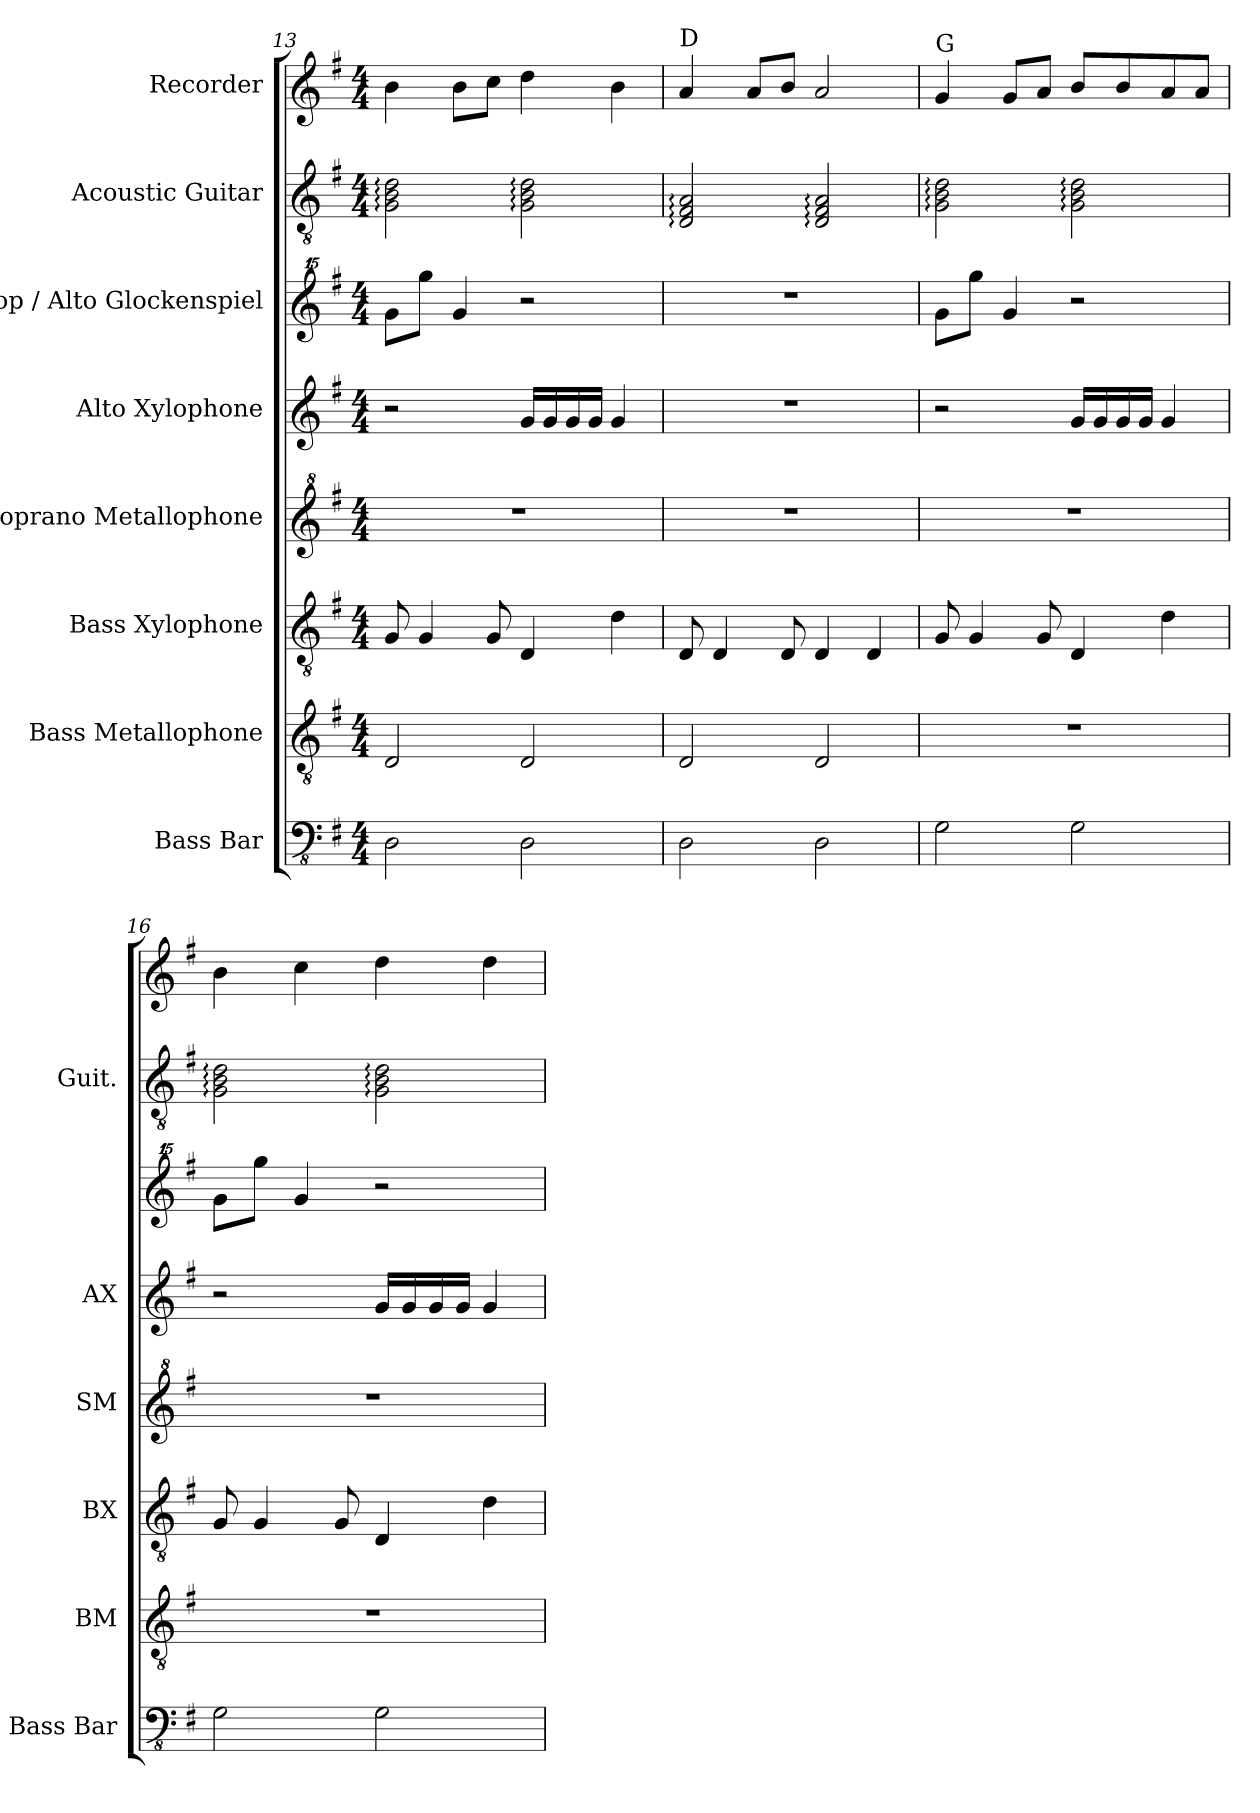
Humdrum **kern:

**kern	**kern	**kern	**kern	**kern	**kern	**kern	**kern
*part8	*part7	*part6	*part5	*part4	*part3	*part2	*part1
*staff8	*staff7	*staff6	*staff5	*staff4	*staff3	*staff2	*staff1
*I"Bass Bar	*I"Bass Metallophone	*I"Bass Xylophone	*I"Soprano Metallophone	*I"Alto Xylophone	*I"Sop / Alto Glockenspiel	*I"Acoustic Guitar	*I"Recorder
*I'Bass Bar	*I'BM	*I'BX	*I'SM	*I'AX	*	*I'Guit.	*
*clefFv4	*clefGv2	*clefGv2	*clefG^2	*clefG2	*clefG^^2	*clefGv2	*clefG2
*k[f#]	*k[f#]	*k[f#]	*k[f#]	*k[f#]	*k[f#]	*k[f#]	*k[f#]
*M4/4	*M4/4	*M4/4	*M4/4	*M4/4	*M4/4	*M4/4	*M4/4
=13	=13	=13	=13	=13	=13	=13	=13
2DD\	2D/	8G/	1r	2r	8ggg\L	2G\: 2B\: 2d\:	4b\
.	.	4G/	.	.	8gggg\J	.	.
.	.	.	.	.	4ggg/	.	8b\L
.	.	8G/	.	.	.	.	8cc\J
2DD\	2D/	4D/	.	16g/LL	2r	2G\: 2B\: 2d\:	4dd\
.	.	.	.	16g/	.	.	.
.	.	.	.	16g/	.	.	.
.	.	.	.	16g/JJ	.	.	.
.	.	4d\	.	4g/	.	.	4b\
!!LO:LB:g=z
=14	=14	=14	=14	=14	=14	=14	=14
!	!	!	!	!	!	!	!LO:TX:a:t=D
2DD\	2D/	8D/	1r	1r	1r	2D/: 2F#/: 2A/:	4a/
.	.	4D/	.	.	.	.	.
.	.	.	.	.	.	.	8a/L
.	.	8D/	.	.	.	.	8b/J
2DD\	2D/	4D/	.	.	.	2D/: 2F#/: 2A/:	2a/
.	.	4D/	.	.	.	.	.
=15	=15	=15	=15	=15	=15	=15	=15
!	!	!	!	!	!	!	!LO:TX:a:t=G
2GG\	1r	8G/	1r	2r	8ggg\L	2G\: 2B\: 2d\:	4g/
.	.	4G/	.	.	8gggg\J	.	.
.	.	.	.	.	4ggg/	.	8g/L
.	.	8G/	.	.	.	.	8a/J
2GG\	.	4D/	.	16g/LL	2r	2G\: 2B\: 2d\:	8b/L
.	.	.	.	16g/	.	.	.
.	.	.	.	16g/	.	.	8b/
.	.	.	.	16g/JJ	.	.	.
.	.	4d\	.	4g/	.	.	8a/
.	.	.	.	.	.	.	8a/J
=16	=16	=16	=16	=16	=16	=16	=16
2GG\	1r	8G/	1r	2r	8ggg\L	2G\: 2B\: 2d\:	4b\
.	.	4G/	.	.	8gggg\J	.	.
.	.	.	.	.	4ggg/	.	4cc\
.	.	8G/	.	.	.	.	.
2GG\	.	4D/	.	16g/LL	2r	2G\: 2B\: 2d\:	4dd\
.	.	.	.	16g/	.	.	.
.	.	.	.	16g/	.	.	.
.	.	.	.	16g/JJ	.	.	.
.	.	4d\	.	4g/	.	.	4dd\
=	=	=	=	=	=	=	=
*-	*-	*-	*-	*-	*-	*-	*-
